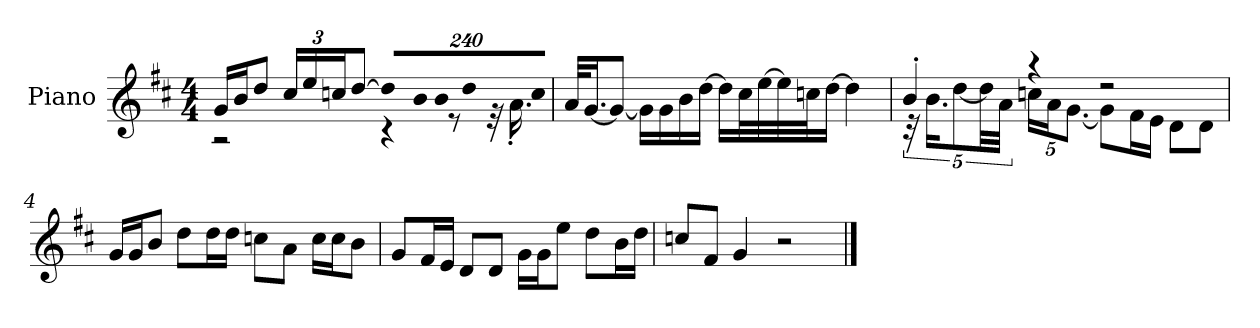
**kern
*part1
*staff1
*I"Piano
*I'P-no
*clefG2
*k[f#c#]
*M4/4
*MM90
=1
*^
16g/LL	2r
16b/J	.
8dd/J	.
*Xbrackettup	*
24cc#/LL	.
24ee/	.
24ccn/J	.
[8dd/J	.
!LO:N:vis=8	!
960%137dd/L]	4r
!LO:N:vis=16	!
1920%137b/L	.
!LO:N:vis=16	!
1920%137b/J	.
.	8r
!LO:N:vis=8	!
960%137dd/	.
.	32r
.	16.a'\
!LO:N:vis=16	!
1920%137cc/Jk	.
1920ryy	.
*v	*v
=2
32a/KLL
[16.g/J
8g/J_
16g\LL]
16g\
16b\
[16dd\JJ
16dd\LL]
32cc#\L
[32ee\
32ee\]
32ccn\J
[16dd\JJ
4dd\]
!!LO:LB:g=z
=3
*^
*	*brackettup
4b'/	40r
.	20.b\KL
.	[10dd\
.	40dd\LL]
.	40a\JJJ
*	*Xbrackettup
4r	20ccn\LL
.	20a\J
.	[10.g\J
2r	8g\L]
.	16f#\L
.	16e\JJ
.	8d\L
.	8d\J
*v	*v
=4
16g/LL
16g/J
8b/J
8dd\L
16dd\L
16dd\JJ
8ccn\L
8a\J
16cc\LL
16cc\J
8b\J
=5
8g/L
16f#/L
16e/JJ
8d/L
8d/J
16g\LL
16g\J
8ee\J
8dd\L
16b\L
16dd\JJ
=6
8ccn/L
8f#/J
4g/
2r
==
*-
